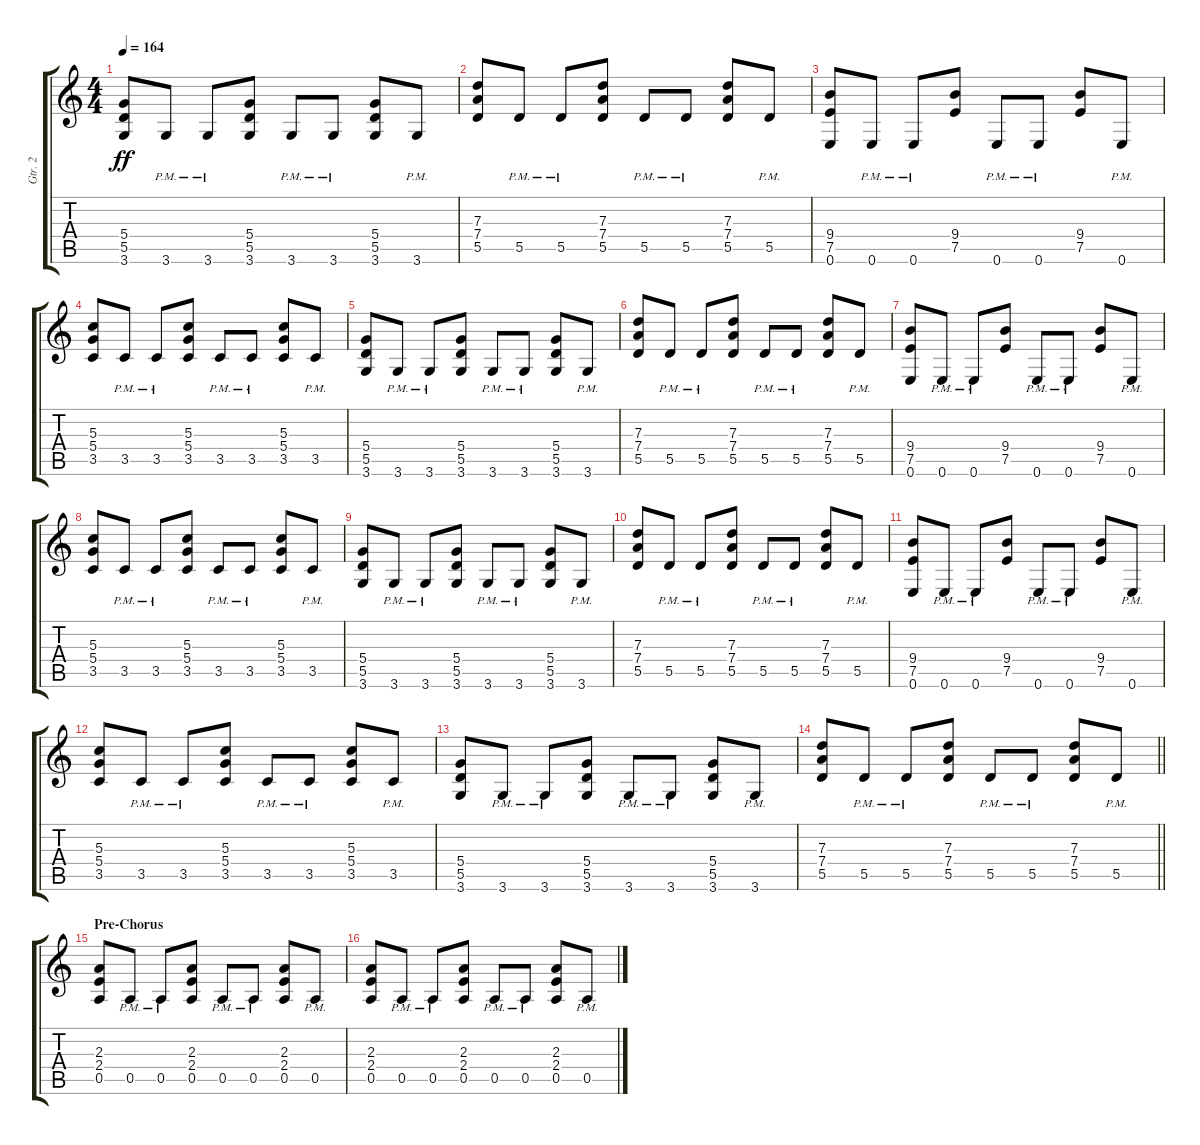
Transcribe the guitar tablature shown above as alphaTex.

\track ("Gtr. 2" "Gtr. 2") {instrument electricguitarclean}
\staff {score tabs}
\tuning (E4 B3 G3 D3 A2 E2) {hide}
\ts (4 4)
\tempo 164
\clef g2
\ks c
(5.4 5.5 3.6).8{dy ff} 3.6{pm}.8 3.6{pm}.8 (5.4 5.5 3.6).8 3.6{pm}.8 3.6{pm}.8 (5.4 5.5 3.6).8 3.6{pm}.8 |
(7.3 7.4 5.5).8 5.5{pm}.8 5.5{pm}.8 (7.3 7.4 5.5).8 5.5{pm}.8 5.5{pm}.8 (7.3 7.4 5.5).8 5.5{pm}.8 |
(9.4 7.5 0.6).8 0.6{pm}.8 0.6{pm}.8 (9.4 7.5).8 0.6{pm}.8 0.6{pm}.8 (9.4 7.5).8 0.6{pm}.8 |
(5.3 5.4 3.5).8 3.5{pm}.8 3.5{pm}.8 (5.3 5.4 3.5).8 3.5{pm}.8 3.5{pm}.8 (5.3 5.4 3.5).8 3.5{pm}.8 |
(5.4 5.5 3.6).8 3.6{pm}.8 3.6{pm}.8 (5.4 5.5 3.6).8 3.6{pm}.8 3.6{pm}.8 (5.4 5.5 3.6).8 3.6{pm}.8 |
(7.3 7.4 5.5).8 5.5{pm}.8 5.5{pm}.8 (7.3 7.4 5.5).8 5.5{pm}.8 5.5{pm}.8 (7.3 7.4 5.5).8 5.5{pm}.8 |
(9.4 7.5 0.6).8 0.6{pm}.8 0.6{pm}.8 (9.4 7.5).8 0.6{pm}.8 0.6{pm}.8 (9.4 7.5).8 0.6{pm}.8 |
(5.3 5.4 3.5).8 3.5{pm}.8 3.5{pm}.8 (5.3 5.4 3.5).8 3.5{pm}.8 3.5{pm}.8 (5.3 5.4 3.5).8 3.5{pm}.8 |
(5.4 5.5 3.6).8 3.6{pm}.8 3.6{pm}.8 (5.4 5.5 3.6).8 3.6{pm}.8 3.6{pm}.8 (5.4 5.5 3.6).8 3.6{pm}.8 |
(7.3 7.4 5.5).8 5.5{pm}.8 5.5{pm}.8 (7.3 7.4 5.5).8 5.5{pm}.8 5.5{pm}.8 (7.3 7.4 5.5).8 5.5{pm}.8 |
(9.4 7.5 0.6).8 0.6{pm}.8 0.6{pm}.8 (9.4 7.5).8 0.6{pm}.8 0.6{pm}.8 (9.4 7.5).8 0.6{pm}.8 |
(5.3 5.4 3.5).8 3.5{pm}.8 3.5{pm}.8 (5.3 5.4 3.5).8 3.5{pm}.8 3.5{pm}.8 (5.3 5.4 3.5).8 3.5{pm}.8 |
(5.4 5.5 3.6).8 3.6{pm}.8 3.6{pm}.8 (5.4 5.5 3.6).8 3.6{pm}.8 3.6{pm}.8 (5.4 5.5 3.6).8 3.6{pm}.8 |
\barLineRight lightlight
(7.3 7.4 5.5).8 5.5{pm}.8 5.5{pm}.8 (7.3 7.4 5.5).8 5.5{pm}.8 5.5{pm}.8 (7.3 7.4 5.5).8 5.5{pm}.8 |
\section ("" "Pre-Chorus")
(2.3 2.4 0.5).8 0.5{pm}.8 0.5{pm}.8 (2.3 2.4 0.5).8 0.5{pm}.8 0.5{pm}.8 (2.3 2.4 0.5).8 0.5{pm}.8 |
(2.3 2.4 0.5).8 0.5{pm}.8 0.5{pm}.8 (2.3 2.4 0.5).8 0.5{pm}.8 0.5{pm}.8 (2.3 2.4 0.5).8 0.5{pm}.8
